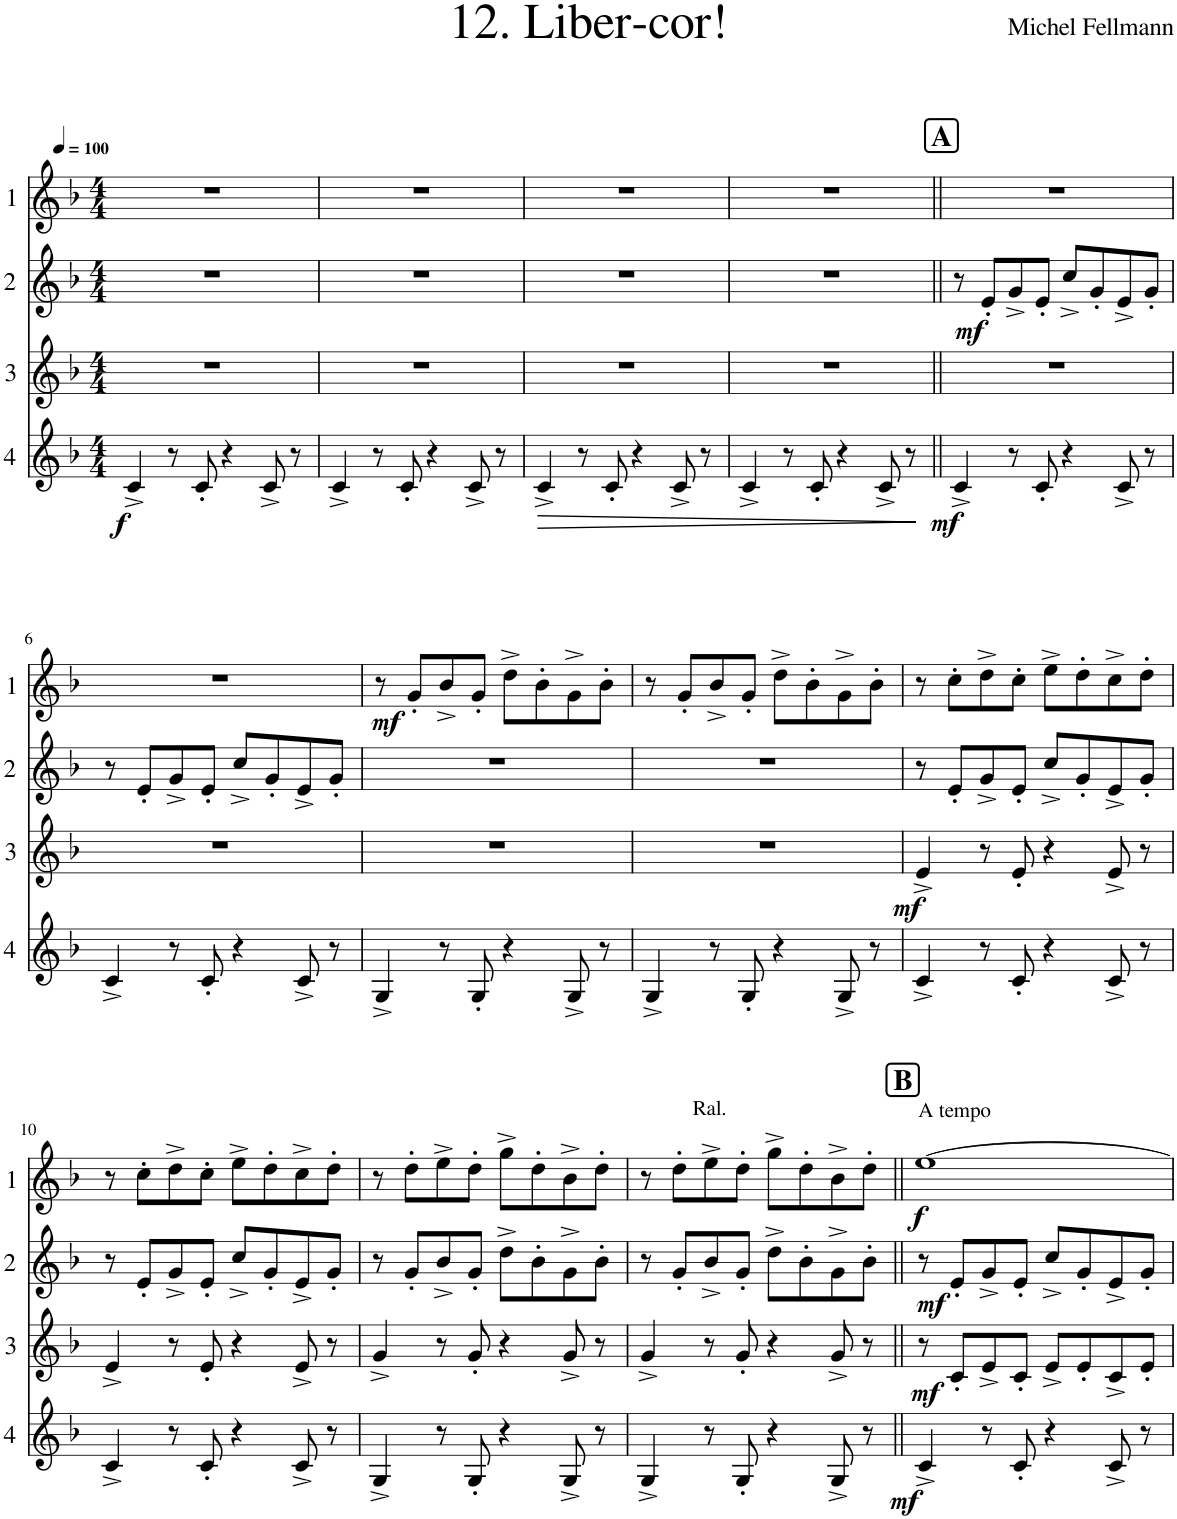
**kern	**dynam	**kern	**dynam	**kern	**dynam	**kern	**dynam
*part4	*part4	*part3	*part3	*part2	*part2	*part1	*part1
*staff4	*staff4	*staff3	*staff3	*staff2	*staff2	*staff1	*staff1
*I"4	*	*I"3	*	*I"2	*	*I"1	*
*clefG2	*	*clefG2	*	*clefG2	*	*clefG2	*
*Trd4c7	*	*Trd4c7	*	*Trd4c7	*	*Trd4c7	*
*k[b-]	*	*k[b-]	*	*k[b-]	*	*k[b-]	*
*M4/4	*	*M4/4	*	*M4/4	*	*M4/4	*
*MM100	*	*MM100	*	*MM100	*	*MM100	*
=1	=1	=1	=1	=1	=1	=1	=1
!	!LO:DY:b	!	!	!	!	!	!
4c^/	f	1r	.	1r	.	1r	.
8r	.	.	.	.	.	.	.
8c'/	.	.	.	.	.	.	.
4r	.	.	.	.	.	.	.
8c^/	.	.	.	.	.	.	.
8r	.	.	.	.	.	.	.
=2	=2	=2	=2	=2	=2	=2	=2
4c^/	.	1r	.	1r	.	1r	.
8r	.	.	.	.	.	.	.
8c'/	.	.	.	.	.	.	.
4r	.	.	.	.	.	.	.
8c^/	.	.	.	.	.	.	.
8r	.	.	.	.	.	.	.
=3	=3	=3	=3	=3	=3	=3	=3
!	!LO:HP:b	!	!	!	!	!	!
4c^/	>	1r	.	1r	.	1r	.
8r	.	.	.	.	.	.	.
8c'/	.	.	.	.	.	.	.
4r	.	.	.	.	.	.	.
8c^/	.	.	.	.	.	.	.
8r	.	.	.	.	.	.	.
.	]	.	.	.	.	.	.
=4	=4	=4	=4	=4	=4	=4	=4
4c^/	.	1r	.	1r	.	1r	.
8r	.	.	.	.	.	.	.
8c'/	.	.	.	.	.	.	.
4r	.	.	.	.	.	.	.
8c^/	.	.	.	.	.	.	.
8r	.	.	.	.	.	.	.
!!LO:REH:place=s1:a:B:cj:fs=14:t=A
=5||	=5||	=5||	=5||	=5||	=5||	=5||	=5||
!	!LO:DY:b	!	!	!	!	!	!
4c^/	mf	1r	.	8r	.	1r	.
!	!	!	!	!	!LO:DY:b	!	!
.	.	.	.	8e'/L	mf	.	.
8r	.	.	.	8g^/	.	.	.
8c'/	.	.	.	8e'/J	.	.	.
4r	.	.	.	8cc^/L	.	.	.
.	.	.	.	8g'/	.	.	.
8c^/	.	.	.	8e^/	.	.	.
8r	.	.	.	8g'/J	.	.	.
!!LO:LB:g=z
=6	=6	=6	=6	=6	=6	=6	=6
4c^/	.	1r	.	8r	.	1r	.
.	.	.	.	8e'/L	.	.	.
8r	.	.	.	8g^/	.	.	.
8c'/	.	.	.	8e'/J	.	.	.
4r	.	.	.	8cc^/L	.	.	.
.	.	.	.	8g'/	.	.	.
8c^/	.	.	.	8e^/	.	.	.
8r	.	.	.	8g'/J	.	.	.
=7	=7	=7	=7	=7	=7	=7	=7
!	!	!	!	!	!	!	!LO:DY:b
4G^/	.	1r	.	1r	.	8r	mf
.	.	.	.	.	.	8g'/L	.
8r	.	.	.	.	.	8b-^/	.
8G'/	.	.	.	.	.	8g'/J	.
4r	.	.	.	.	.	8dd^\L	.
.	.	.	.	.	.	8b-'\	.
8G^/	.	.	.	.	.	8g^\	.
8r	.	.	.	.	.	8b-'\J	.
=8	=8	=8	=8	=8	=8	=8	=8
4G^/	.	1r	.	1r	.	8r	.
.	.	.	.	.	.	8g'/L	.
8r	.	.	.	.	.	8b-^/	.
8G'/	.	.	.	.	.	8g'/J	.
4r	.	.	.	.	.	8dd^\L	.
.	.	.	.	.	.	8b-'\	.
8G^/	.	.	.	.	.	8g^\	.
8r	.	.	.	.	.	8b-'\J	.
=9	=9	=9	=9	=9	=9	=9	=9
!	!	!	!LO:DY:b	!	!	!	!
4c^/	.	4e^/	mf	8r	.	8r	.
.	.	.	.	8e'/L	.	8cc'\L	.
8r	.	8r	.	8g^/	.	8dd^\	.
8c'/	.	8e'/	.	8e'/J	.	8cc'\J	.
4r	.	4r	.	8cc^/L	.	8ee^\L	.
.	.	.	.	8g'/	.	8dd'\	.
8c^/	.	8e^/	.	8e^/	.	8cc^\	.
8r	.	8r	.	8g'/J	.	8dd'\J	.
!!LO:LB:g=z
=10	=10	=10	=10	=10	=10	=10	=10
4c^/	.	4e^/	.	8r	.	8r	.
.	.	.	.	8e'/L	.	8cc'\L	.
8r	.	8r	.	8g^/	.	8dd^\	.
8c'/	.	8e'/	.	8e'/J	.	8cc'\J	.
4r	.	4r	.	8cc^/L	.	8ee^\L	.
.	.	.	.	8g'/	.	8dd'\	.
8c^/	.	8e^/	.	8e^/	.	8cc^\	.
8r	.	8r	.	8g'/J	.	8dd'\J	.
=11	=11	=11	=11	=11	=11	=11	=11
4G^/	.	4g^/	.	8r	.	8r	.
.	.	.	.	8g'/L	.	8dd'\L	.
8r	.	8r	.	8b-^/	.	8ee^\	.
8G'/	.	8g'/	.	8g'/J	.	8dd'\J	.
4r	.	4r	.	8dd^\L	.	8gg^\L	.
.	.	.	.	8b-'\	.	8dd'\	.
8G^/	.	8g^/	.	8g^\	.	8b-^\	.
8r	.	8r	.	8b-'\J	.	8dd'\J	.
=12	=12	=12	=12	=12	=12	=12	=12
4G^/	.	4g^/	.	8r	.	8r	.
!	!	!	!	!	!	!LO:TX:a:t=Ral.	!
.	.	.	.	8g'/L	.	8dd'\L	.
8r	.	8r	.	8b-^/	.	8ee^\	.
8G'/	.	8g'/	.	8g'/J	.	8dd'\J	.
4r	.	4r	.	8dd^\L	.	8gg^\L	.
.	.	.	.	8b-'\	.	8dd'\	.
8G^/	.	8g^/	.	8g^\	.	8b-^\	.
8r	.	8r	.	8b-'\J	.	8dd'\J	.
!!LO:REH:place=s1:a:B:cj:fs=14:t=B
=13||	=13||	=13||	=13||	=13||	=13||	=13||	=13||
!	!	!	!	!	!	!LO:TX:a:t=A tempo	!
!	!LO:DY:b	!	!LO:DY:b	!	!LO:DY:b	!	!LO:DY:b
4c^/	mf	8r	mf	8r	mf	[1ee	f
.	.	8c'/L	.	8e'/L	.	.	.
8r	.	8e^/	.	8g^/	.	.	.
8c'/	.	8c'/J	.	8e'/J	.	.	.
4r	.	8e^/L	.	8cc^/L	.	.	.
.	.	8e'/	.	8g'/	.	.	.
8c^/	.	8c^/	.	8e^/	.	.	.
8r	.	8e'/J	.	8g'/J	.	.	.
=	=	=	=	=	=	=	=
*-	*-	*-	*-	*-	*-	*-	*-
